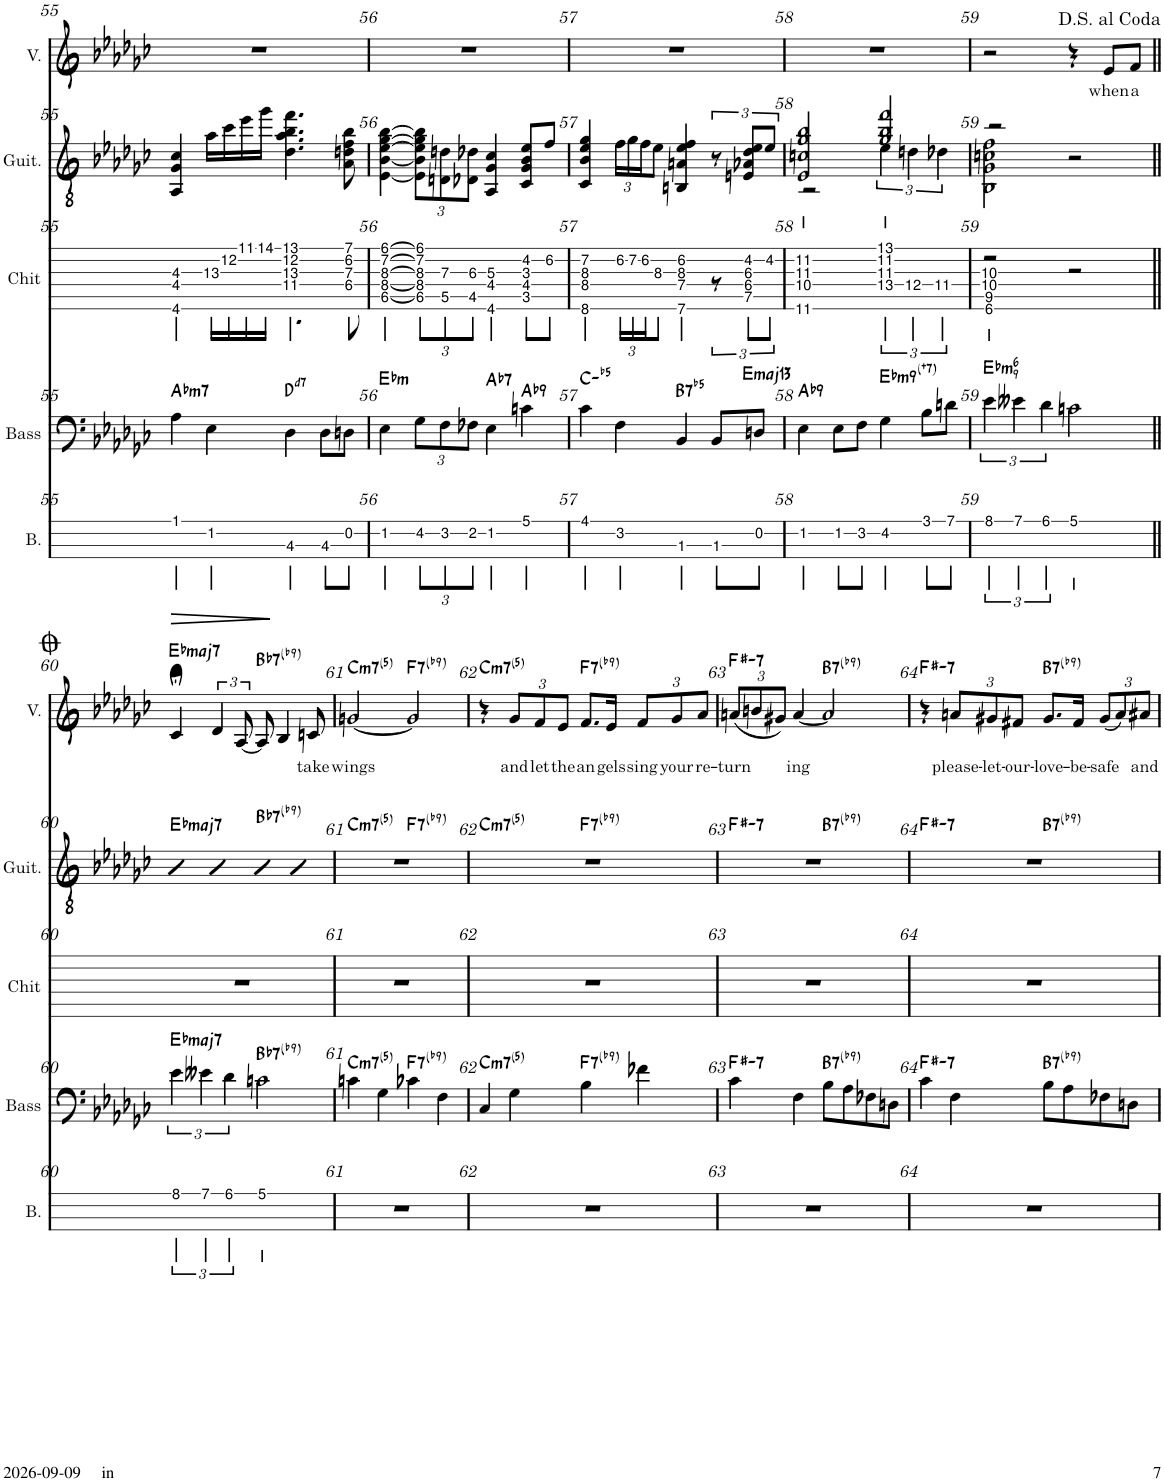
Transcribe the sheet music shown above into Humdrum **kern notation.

**kern	**kern	**harte	**kern	**kern	**harte	**kern	**text	**dynam	**harte
*part5	*part4	*part4	*part3	*part2	*part2	*part1	*part1	*part1	*part1
*staff5	*staff4	*	*staff3	*staff2	*	*staff1	*staff1	*staff1	*
*I"Basso elettrico	*I"Acoustic Bass	*	*I"Chitarra	*I"Acoustic Guitar	*	*I"Vocal	*	*	*
*I'B.	*I'Bass	*	*I'Chit	*I'Guit.	*	*I'V.	*	*	*
!!LO:PB:g=z
*	*clefF4	*	*	*clefGv2	*	*clefG2	*	*	*
*Trd7c12	*Trd7c12	*	*	*	*	*	*	*	*
*k[b-e-a-d-g-c-]	*k[b-e-a-d-g-c-]	*	*k[b-e-a-d-g-c-]	*k[b-e-a-d-g-c-]	*	*k[b-e-a-d-g-c-]	*	*	*
*M4/4	*M4/4	*	*M4/4	*M4/4	*	*M4/4	*	*	*
*met(c)	*met(c)	*	*met(c)	*met(c)	*	*met(c)	*	*	*
=55	=55	=55	=55	=55	=55	=55	=55	=55	=55
!	!	!LO:H:kt=m7	!	!	!	!	!	!	!
4A-\	4A-\	Ab:min7	4AA-\ 4G-\ 4c-\	4AA-/ 4G-/ 4c-/	.	1r	.	.	.
4E-\	4E-\	.	16a-\LL	16a-\LL	.	.	.	.	.
.	.	.	16cc-\	16cc-\	.	.	.	.	.
.	.	.	16ee-\	16ee-\	.	.	.	.	.
.	.	.	16gg-\JJ	16gg-\JJ	.	.	.	.	.
!	!	!LO:H:kt=d	!	!	!	!	!	!	!
4D-\	4D-\	.	4.d-\ 4.a-\ 4.cc-\ 4.gg--\	4.d-\ 4.a-\ 4.b-\ 4.ff\	.	.	.	.	.
8D-\L	8D-\L	.	.	.	.	.	.	.	.
8Dn\J	8Dn\J	.	8A-\ 8e--\ 8g--\ 8cc-\	8A-\ 8dn\ 8f\ 8b-\	.	.	.	.	.
=56	=56	=56	=56	=56	=56	=56	=56	=56	=56
!	!	!LO:H:kt=m	!	!	!	!	!	!	!
4E-\	4E-\	Eb:min	[4E-\ [4B-\ [4e-\ [4g-\ [4b-\	[4E-\ [4B-\ [4e-\ [4g-\ [4b-\	.	1r	.	.	.
*Xbrackettup	*Xbrackettup	*	*Xbrackettup	*Xbrackettup	*	*	*	*	*
12G-\L	12G-\L	.	12E-\] 12B-\] 12e-\] 12g-\] 12b-\]L	12E-\] 12B-\] 12e-\] 12g-\] 12b-\]L	.	.	.	.	.
12F\	12F\	.	12E--\ 12e--\	12Dn\ 12dn\	.	.	.	.	.
12F-X\J	12F-X\J	.	12D-\ 12d-\J	12D-X\ 12d-X\J	.	.	.	.	.
!	!	!LO:H:kt=7	!	!	!	!	!	!	!
4E-\	4E-\	Ab:7	4AA-\ 4G-\ 4d--\	4AA-/ 4G-/ 4c-/	.	.	.	.	.
!	!	!LO:H:kt=9	!	!	!	!	!	!	!
4cn\	4cn\	Ab:9	8D--\ 8G-\ 8B-\ 8e-\L	8C-/ 8G-/ 8B-/ 8e-/L	.	.	.	.	.
.	.	.	8g--\J	8f/J	.	.	.	.	.
=57	=57	=57	=57	=57	=57	=57	=57	=57	=57
*	*^	*	*	*	*	*	*	*	*
4c-\	4c-\	3%2ryy	C:(b3,b5)	4D--\ 4B-\ 4e-\ 4g-\	4C-/ 4B-/ 4e-/ 4g-/	.	1r	.	.	.
4F\	4F\	.	.	24g--\LL	24f\LL	.	.	.	.	.
.	.	.	.	24g-\	24g-\	.	.	.	.	.
.	.	.	.	24g--\J	24f\J	.	.	.	.	.
.	.	.	.	8e-\J	8e-\J	.	.	.	.	.
!	!	!	!LO:H:kt=7	!	!	!	!	!	!	!
4BB-\	4BB-/	.	B:(3,b5,b7)	4C-\ 4B--\ 4e-\ 4g--\	4BBn/ 4An/ 4e-/ 4f/	.	.	.	.	.
.	.	6ryy	.	.	.	.	.	.	.	.
*	*	*	*	*brackettup	*brackettup	*	*	*	*	*
8BB-\L	8BB-/L	.	.	12r	12r	.	.	.	.	.
!	!	!	!LO:H:kt=maj13	!	!	!	!	!	!	!
.	.	6ryy	E:maj9(11,13)	12F-\ 12A-\ 12d-\ 12e-\L	12En/ 12A-X/ 12d-/ 12e-/L	.	.	.	.	.
8Dn\J	8Dn/J	.	.	.	.	.	.	.	.	.
.	.	.	.	12e-\J	12e-/J	.	.	.	.	.
=58	=58	=58	=58	=58	=58	=58	=58	=58	=58	=58
*	*	*	*	*^	*^	*	*	*	*	*
!	!	!	!LO:H:kt=9	!	!	!	!	!	!	!	!	!
*	*v	*v	*	*	*	*	*	*	*	*	*	*
4E-\	4E-\	Ab:9	2E-/ 2cn/ 2g-/ 2b-/	2ryy	2E-/ 2cn/ 2g-/ 2b-/	2r	.	1r	.	.	.
8E-\L	8E-\L	.	.	.	.	.	.	.	.	.	.
8F\J	8F\J	.	.	.	.	.	.	.	.	.	.
!	!	!LO:H:kt=m9	!	!	!	!	!	!	!	!	!
4G-\	4G-\	Eb:min9(#7)	2g-/ 2b-/ 2ff/	6e-\	2g-/ 2b-/ 2ff/	6e-\	.	.	.	.	.
.	.	.	.	6e--X\	.	6dn\	.	.	.	.	.
8B-\L	8B-\L	.	.	.	.	.	.	.	.	.	.
.	.	.	.	6d-\	.	6d-X\	.	.	.	.	.
8dn\J	8dn\J	.	.	.	.	.	.	.	.	.	.
=59	=59	=59	=59	=59	=59	=59	=59	=59	=59	=59	=59
*brackettup	*brackettup	*	*	*	*	*	*	*	*	*	*
!	!	!LO:H:kt=m6	!	!	!	!	!	!	!	!	!
6e-\	6e-\	Eb:min6(9)	2r	2BB-\ 2G-\ 2cn\ 2f\	2r	2BB-\ 2G-\ 2cn\ 2f\	.	2r	.	.	.
6e--X\	6e--X\	.	.	.	.	.	.	.	.	.	.
6d-\	6d-\	.	.	.	.	.	.	.	.	.	.
2cn\	2cn\	.	2r	2ryy	2r	2ryy	.	4r	.	.	.
!	!	!	!	!	!	!	!	!	!LO:LY:b	!	!
.	.	.	.	.	.	.	.	8e-/L	when	.	.
!	!	!	!	!	!	!	!	!	!LO:LY:b	!	!
.	.	.	.	.	.	.	.	8f/J	a	.	.
*	*	*	*v	*v	*	*	*	*	*	*	*
*	*	*	*	*v	*v	*	*	*	*	*
!!LO:LB:g=z
=60||	=60||	=60||	=60||	=60||	=60||	=60||	=60||	=60||	=60||
!	!	!LO:H:kt=maj7	!	!	!LO:H:kt=maj7	!	!	!LO:HP:b	!LO:H:kt=maj7
6e-\	6e-\	Eb:maj7	1r	4B-	Eb:maj7	4c-;</	.	>	Eb:maj7
6e--X\	6e--X\	.	.	.	.	.	.	.	.
.	.	.	.	4B-	.	6d-/	.	.	.
6d-\	6d-\	.	.	.	.	.	.	.	.
.	.	.	.	.	.	[12A-/	.	.	.
!	!	!LO:H:kt=7	!	!	!LO:H:kt=7	!	!	!	!LO:H:kt=7
2cn\	2cn\	Bb:7(b9)	.	4B-	Bb:7(b9)	8A-/]	.	.	Bb:7(b9)
.	.	.	.	.	.	4B-/	.	]	.
.	.	.	.	4B-	.	.	.	.	.
!	!	!	!	!	!	!	!LO:LY:b	!	!
.	.	.	.	.	.	8cn/	take	.	.
=61	=61	=61	=61	=61	=61	=61	=61	=61	=61
!	!	!LO:H:kt=m7	!	!	!LO:H:kt=m7	!	!LO:LY:b	!	!LO:H:kt=m7
*	*	*	*	*^	*	*	*	*	*
1r	4cn\	C:min7(5)	1r	1r	2ryy	C:min7(5)	[2gn/	wings	.	C:min7(5)
.	4G-\	.	.	.	.	.	.	.	.	.
!	!	!LO:H:kt=7	!	!	!	!LO:H:kt=7	!	!	!	!LO:H:kt=7
.	4c-X\	F:7(b9)	.	.	2ryy	F:7(b9)	2g/]	.	.	F:7(b9)
.	4F\	.	.	.	.	.	.	.	.	.
=62	=62	=62	=62	=62	=62	=62	=62	=62	=62	=62
!	!	!LO:H:kt=m7	!	!	!	!LO:H:kt=m7	!	!	!	!LO:H:kt=m7
1r	4C-/	C:min7(5)	1r	1r	2ryy	C:min7(5)	4r	.	.	C:min7(5)
*	*	*	*	*	*	*	*Xbrackettup	*	*	*
!	!	!	!	!	!	!	!	!LO:LY:b	!	!
.	4G-\	.	.	.	.	.	12g-/L	and	.	.
!	!	!	!	!	!	!	!	!LO:LY:b	!	!
.	.	.	.	.	.	.	12f/	let	.	.
!	!	!	!	!	!	!	!	!LO:LY:b	!	!
.	.	.	.	.	.	.	12e-/J	the	.	.
!	!	!LO:H:kt=7	!	!	!	!LO:H:kt=7	!	!LO:LY:b	!	!LO:H:kt=7
.	4B-\	F:7(b9)	.	.	2ryy	F:7(b9)	8.f/L	an	.	F:7(b9)
!	!	!	!	!	!	!	!	!LO:LY:b	!	!
.	.	.	.	.	.	.	16e-/Jk	gels	.	.
!	!	!	!	!	!	!	!	!LO:LY:b	!	!
.	4f-X\	.	.	.	.	.	12f/L	sing	.	.
!	!	!	!	!	!	!	!	!LO:LY:b	!	!
.	.	.	.	.	.	.	12g-/	your	.	.
!	!	!	!	!	!	!	!	!LO:LY:b	!	!
.	.	.	.	.	.	.	12a-/J	re-	.	.
=63	=63	=63	=63	=63	=63	=63	=63	=63	=63	=63
!	!	!LO:H:kt=7	!	!	!	!LO:H:kt=7	!	!LO:LY:b	!	!LO:H:kt=7
1r	4c-\	F#:min7	1r	1r	2ryy	F#:min7	(12an/L	-turn	.	F#:min7
.	.	.	.	.	.	.	12bn/	.	.	.
.	.	.	.	.	.	.	12g#X/J)	.	.	.
!	!	!	!	!	!	!	!	!LO:LY:b	!	!
.	4F\	.	.	.	.	.	[4a/	ing	.	.
!	!	!LO:H:kt=7	!	!	!	!LO:H:kt=7	!	!	!	!LO:H:kt=7
.	8B-\L	B:7(b9)	.	.	2ryy	B:7(b9)	2a/]	.	.	B:7(b9)
.	8A-\	.	.	.	.	.	.	.	.	.
.	8F-X\	.	.	.	.	.	.	.	.	.
.	8Dn\J	.	.	.	.	.	.	.	.	.
=64	=64	=64	=64	=64	=64	=64	=64	=64	=64	=64
!	!	!LO:H:kt=7	!	!	!	!LO:H:kt=7	!	!	!	!LO:H:kt=7
1r	4c-\	F#:min7	1r	1r	2ryy	F#:min7	4r	.	.	F#:min7
!	!	!	!	!	!	!	!	!LO:LY:b	!	!
.	4F\	.	.	.	.	.	12an/L	please-	.	.
!	!	!	!	!	!	!	!	!LO:LY:b	!	!
.	.	.	.	.	.	.	12g#X/	-let-	.	.
!	!	!	!	!	!	!	!	!LO:LY:b	!	!
.	.	.	.	.	.	.	12f#X/J	-our-	.	.
!	!	!LO:H:kt=7	!	!	!	!LO:H:kt=7	!	!LO:LY:b	!	!LO:H:kt=7
.	8B-\L	B:7(b9)	.	.	2ryy	B:7(b9)	8.g#/L	-love-	.	B:7(b9)
.	8A-\	.	.	.	.	.	.	.	.	.
!	!	!	!	!	!	!	!	!LO:LY:b	!	!
.	.	.	.	.	.	.	16f#/Jk	-be-	.	.
!	!	!	!	!	!	!	!	!LO:LY:b	!	!
.	8F-X\	.	.	.	.	.	(12g#/L	-safe	.	.
.	.	.	.	.	.	.	12a/)	.	.	.
.	8Dn\J	.	.	.	.	.	.	.	.	.
!	!	!	!	!	!	!	!	!LO:LY:b	!	!
.	.	.	.	.	.	.	12a#X/J	and	.	.
*	*	*	*	*v	*v	*	*	*	*	*
=	=	=	=	=	=	=	=	=	=
*-	*-	*-	*-	*-	*-	*-	*-	*-	*-
